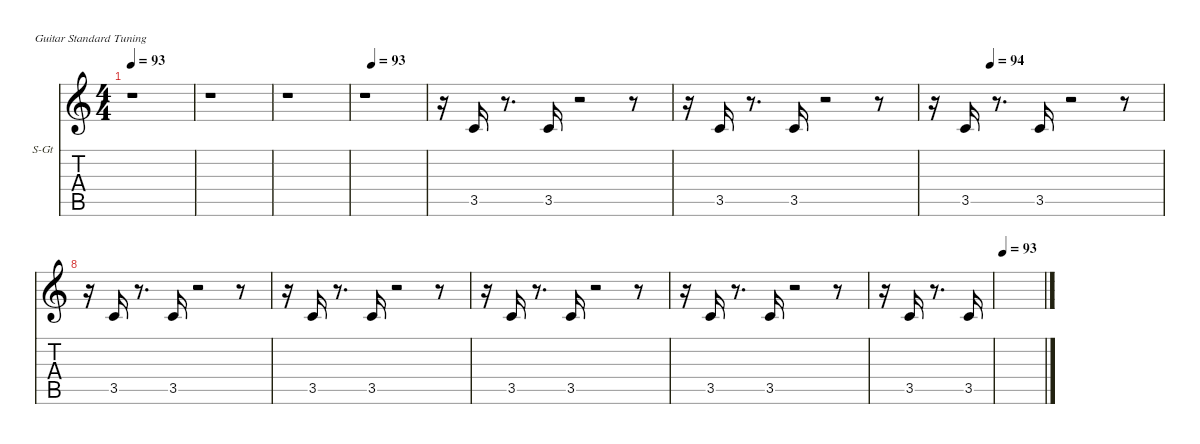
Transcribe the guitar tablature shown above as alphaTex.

\hideDynamics
\bracketExtendMode nobrackets
\multiTrackTrackNamePolicy hidden
\firstSystemTrackNameOrientation horizontal
\otherSystemsTrackNameOrientation horizontal
\defaultBarNumberDisplay FirstOfSystem
\track ("" "S-Gt") {instrument acousticguitarsteel}
\staff {score tabs}
\tuning (E4 B3 G3 D3 A2 E2)
\ts (4 4)
\tempo 93
\clef g2
\ks c
r.1{dy mf instrument acousticguitarsteel} |
r.1 |
r.1 |
\tempo (93 0.125)
r.1 |
r.16 3.5.16 r.8{d} 3.5.16 r.2 r.8 |
r.16 3.5.16 r.8{d} 3.5.16 r.2 r.8 |
\tempo (94 0.25)
r.16 3.5.16 r.8{d} 3.5.16 r.2 r.8 |
r.16 3.5.16 r.8{d} 3.5.16 r.2 r.8 |
r.16 3.5.16 r.8{d} 3.5.16 r.2 r.8 |
r.16 3.5.16 r.8{d} 3.5.16 r.2 r.8 |
r.16 3.5.16 r.8{d} 3.5.16 r.2 r.8 |
r.16 3.5.16 r.8{d} 3.5.16 |
\tempo 93
